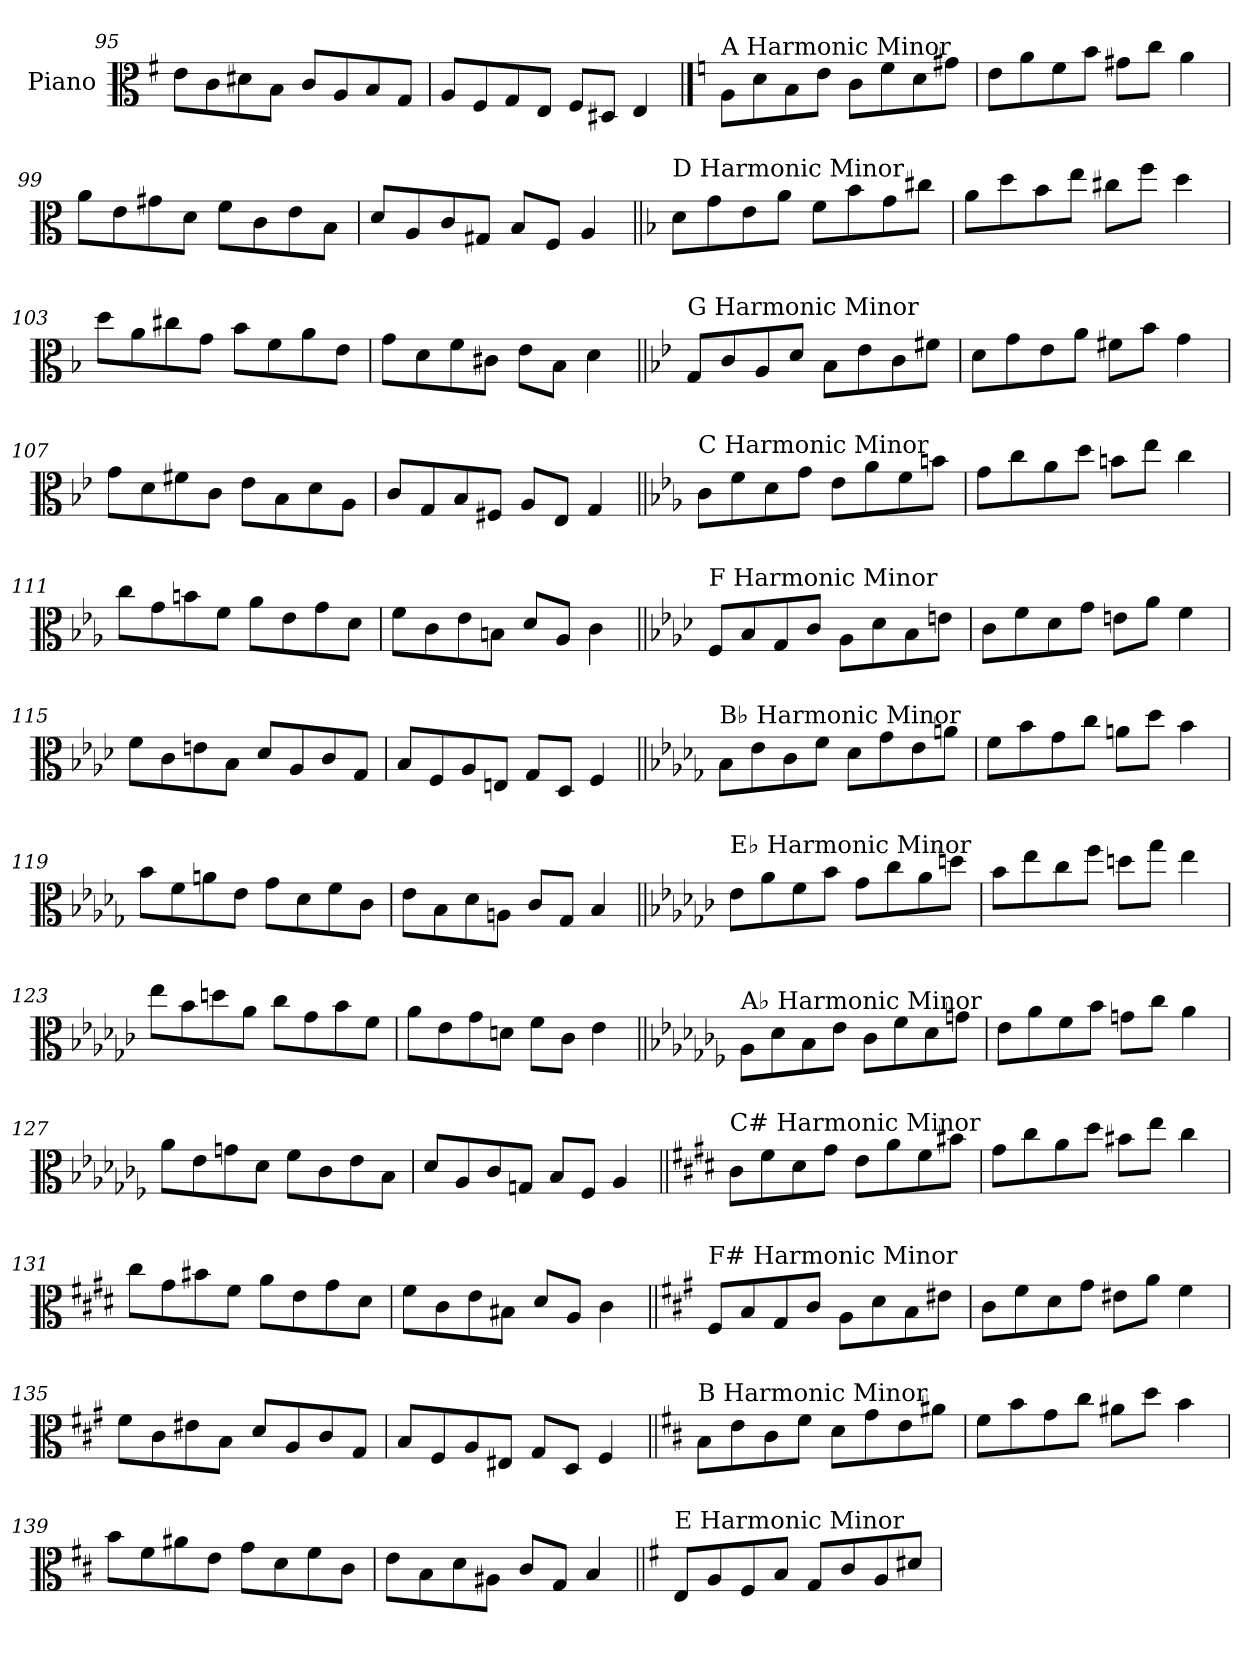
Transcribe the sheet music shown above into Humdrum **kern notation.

**kern
*part1
*staff1
*I"Piano
*I'Pno.
*clefC3
*k[f#]
=95
8e\L
8c\
8d#X\
8B\J
8c/L
8A/
8B/
8G/J
=96
8A/L
8F#/
8G/
8E/J
8F#/L
8D#X/J
4E/
!!LO:PB:g=z
==97
*k[]
!LO:TX:a:t=A Harmonic Minor
8A\L
8d\
8B\
8e\J
8c\L
8f\
8d\
8g#X\J
=98
8e\L
8a\
8f\
8b\J
8g#X\L
8cc\J
4a\
=99
8a\L
8e\
8g#X\
8d\J
8f\L
8c\
8e\
8B\J
=100
8d/L
8A/
8c/
8G#X/J
8B/L
8F/J
4A/
!!LO:LB:g=z
=101||
*k[b-]
!LO:TX:a:t=D Harmonic Minor
8d\L
8g\
8e\
8a\J
8f\L
8b-\
8g\
8cc#X\J
=102
8a\L
8dd\
8b-\
8ee\J
8cc#X\L
8ff\J
4dd\
=103
8dd\L
8a\
8cc#X\
8g\J
8b-\L
8f\
8a\
8e\J
=104
8g\L
8d\
8f\
8c#X\J
8e\L
8B-\J
4d\
!!LO:LB:g=z
=105||
*k[b-e-]
!LO:TX:a:t=G Harmonic Minor
8G/L
8c/
8A/
8d/J
8B-\L
8e-\
8c\
8f#X\J
=106
8d\L
8g\
8e-\
8a\J
8f#X\L
8b-\J
4g\
=107
8g\L
8d\
8f#X\
8c\J
8e-\L
8B-\
8d\
8A\J
=108
8c/L
8G/
8B-/
8F#X/J
8A/L
8E-/J
4G/
!!LO:LB:g=z
=109||
*k[b-e-a-]
!LO:TX:a:t=C Harmonic Minor
8c\L
8f\
8d\
8g\J
8e-\L
8a-\
8f\
8bn\J
=110
8g\L
8cc\
8a-\
8dd\J
8bn\L
8ee-\J
4cc\
=111
8cc\L
8g\
8bn\
8f\J
8a-\L
8e-\
8g\
8d\J
=112
8f\L
8c\
8e-\
8Bn\J
8d/L
8A-/J
4c\
!!LO:LB:g=z
=113||
*k[b-e-a-d-]
!LO:TX:a:t=F Harmonic Minor
8F/L
8B-/
8G/
8c/J
8A-\L
8d-\
8B-\
8en\J
=114
8c\L
8f\
8d-\
8g\J
8en\L
8a-\J
4f\
=115
8f\L
8c\
8en\
8B-\J
8d-/L
8A-/
8c/
8G/J
=116
8B-/L
8F/
8A-/
8En/J
8G/L
8D-/J
4F/
!!LO:LB:g=z
=117||
*k[b-e-a-d-g-]
!LO:TX:a:t=B♭ Harmonic Minor
8B-\L
8e-\
8c\
8f\J
8d-\L
8g-\
8e-\
8an\J
=118
8f\L
8b-\
8g-\
8cc\J
8an\L
8dd-\J
4b-\
=119
8b-\L
8f\
8an\
8e-\J
8g-\L
8d-\
8f\
8c\J
=120
8e-\L
8B-\
8d-\
8An\J
8c/L
8G-/J
4B-/
!!LO:LB:g=z
=121||
*k[b-e-a-d-g-c-]
!LO:TX:a:t=E♭ Harmonic Minor
8e-\L
8a-\
8f\
8b-\J
8g-\L
8cc-\
8a-\
8ddn\J
=122
8b-\L
8ee-\
8cc-\
8ff\J
8ddn\L
8gg-\J
4ee-\
=123
8ee-\L
8b-\
8ddn\
8a-\J
8cc-\L
8g-\
8b-\
8f\J
=124
8a-\L
8e-\
8g-\
8dn\J
8f\L
8c-\J
4e-\
!!LO:LB:g=z
=125||
*k[b-e-a-d-g-c-f-]
!LO:TX:a:t=A♭ Harmonic Minor
8A-\L
8d-\
8B-\
8e-\J
8c-\L
8f-\
8d-\
8gn\J
=126
8e-\L
8a-\
8f-\
8b-\J
8gn\L
8cc-\J
4a-\
=127
8a-\L
8e-\
8gn\
8d-\J
8f-\L
8c-\
8e-\
8B-\J
=128
8d-/L
8A-/
8c-/
8Gn/J
8B-/L
8F-/J
4A-/
!!LO:LB:g=z
=129||
*k[f#c#g#d#]
!LO:TX:a:t=C# Harmonic Minor
8c#\L
8f#\
8d#\
8g#\J
8e\L
8a\
8f#\
8b#X\J
=130
8g#\L
8cc#\
8a\
8dd#\J
8b#X\L
8ee\J
4cc#\
=131
8cc#\L
8g#\
8b#X\
8f#\J
8a\L
8e\
8g#\
8d#\J
=132
8f#\L
8c#\
8e\
8B#X\J
8d#/L
8A/J
4c#\
!!LO:LB:g=z
=133||
*k[f#c#g#]
!LO:TX:a:t=F# Harmonic Minor
8F#/L
8B/
8G#/
8c#/J
8A\L
8d\
8B\
8e#X\J
=134
8c#\L
8f#\
8d\
8g#\J
8e#X\L
8a\J
4f#\
=135
8f#\L
8c#\
8e#X\
8B\J
8d/L
8A/
8c#/
8G#/J
=136
8B/L
8F#/
8A/
8E#X/J
8G#/L
8D/J
4F#/
!!LO:LB:g=z
=137||
*k[f#c#]
!LO:TX:a:t=B Harmonic Minor
8B\L
8e\
8c#\
8f#\J
8d\L
8g\
8e\
8a#X\J
=138
8f#\L
8b\
8g\
8cc#\J
8a#X\L
8dd\J
4b\
=139
8b\L
8f#\
8a#X\
8e\J
8g\L
8d\
8f#\
8c#\J
=140
8e\L
8B\
8d\
8A#X\J
8c#/L
8G/J
4B/
!!LO:LB:g=z
=141||
*k[f#]
!LO:TX:a:t=E Harmonic Minor
8E/L
8A/
8F#/
8B/J
8G/L
8c/
8A/
8d#X/J
=
*-
